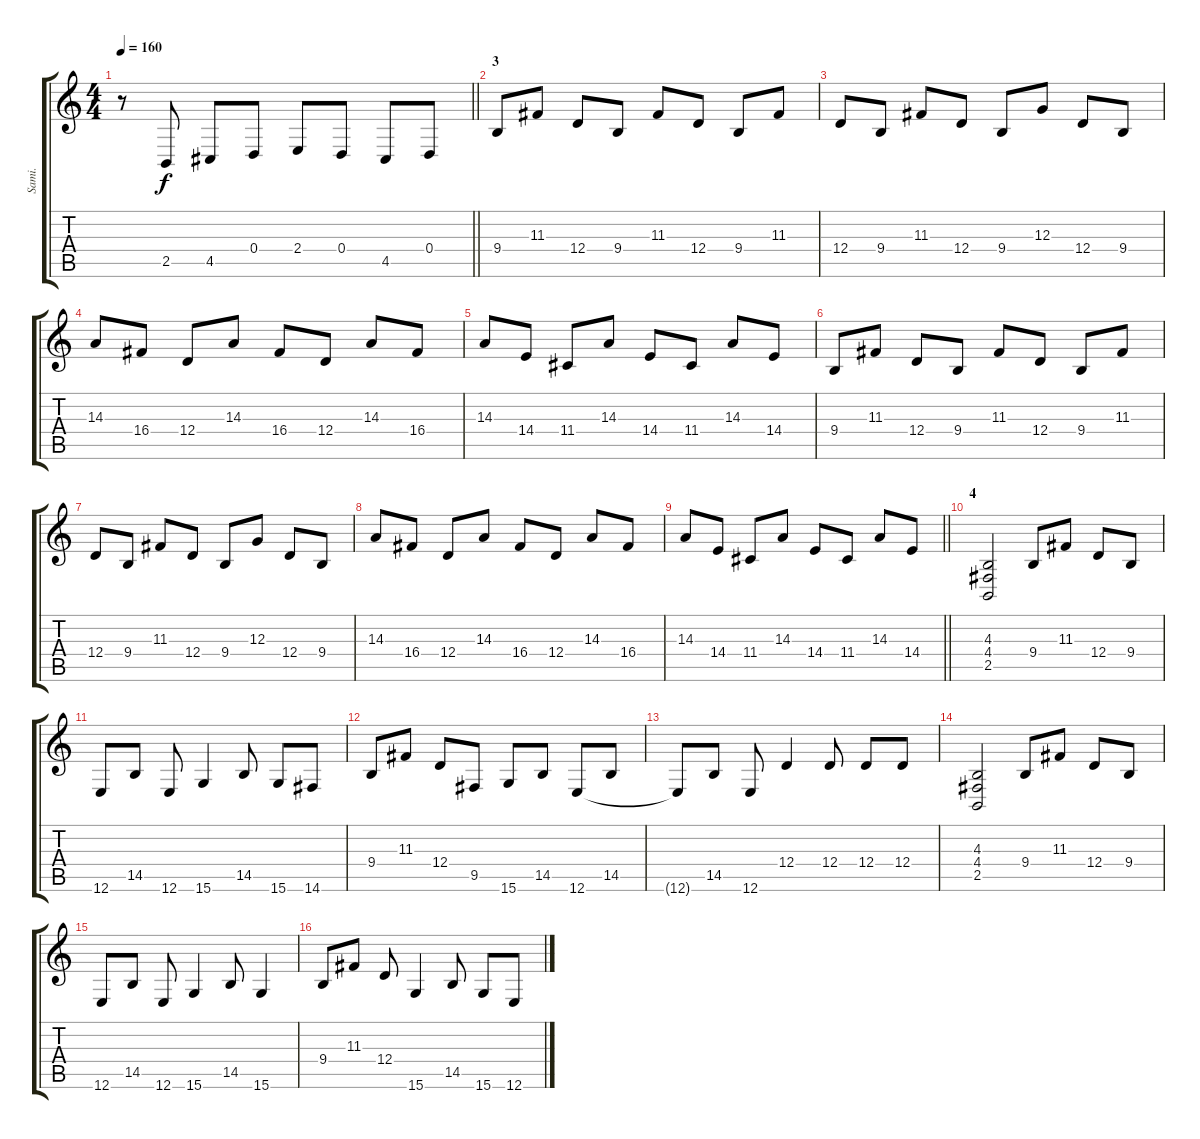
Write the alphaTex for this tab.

\track ("Sami." "Sami.") {instrument brasssection}
\staff {score tabs}
\tuning (E4 B3 G3 D3 A2 E2) {hide}
\ts (4 4)
\tempo 160
\clef g2
\barLineRight lightlight
\ks c
r.8{dy f} 2.5.8 4.5.8 0.4.8 2.4.8 0.4.8 4.5.8 0.4.8 |
\section ("" "3")
9.4.8 11.3.8 12.4.8 9.4.8 11.3.8 12.4.8 9.4.8 11.3.8 |
12.4.8 9.4.8 11.3.8 12.4.8 9.4.8 12.3.8 12.4.8 9.4.8 |
14.3.8 16.4.8 12.4.8 14.3.8 16.4.8 12.4.8 14.3.8 16.4.8 |
14.3.8 14.4.8 11.4.8 14.3.8 14.4.8 11.4.8 14.3.8 14.4.8 |
9.4.8 11.3.8 12.4.8 9.4.8 11.3.8 12.4.8 9.4.8 11.3.8 |
12.4.8 9.4.8 11.3.8 12.4.8 9.4.8 12.3.8 12.4.8 9.4.8 |
14.3.8 16.4.8 12.4.8 14.3.8 16.4.8 12.4.8 14.3.8 16.4.8 |
\barLineRight lightlight
14.3.8 14.4.8 11.4.8 14.3.8 14.4.8 11.4.8 14.3.8 14.4.8 |
\section ("" "4")
(4.3 4.4 2.5).2 9.4.8 11.3.8 12.4.8 9.4.8 |
12.6.8 14.5.8 12.6.8 15.6.4 14.5.8 15.6.8 14.6.8 |
9.4.8 11.3.8 12.4.8 9.5.8 15.6.8 14.5.8 12.6.8 14.5.8 |
12.6{t}.8 14.5.8 12.6.8 12.4.4 12.4.8 12.4.8 12.4.8 |
(4.3 4.4 2.5).2 9.4.8 11.3.8 12.4.8 9.4.8 |
12.6.8 14.5.8 12.6.8 15.6.4 14.5.8 15.6.4 |
9.4.8 11.3.8 12.4.8 15.6.4 14.5.8 15.6.8 12.6.8
